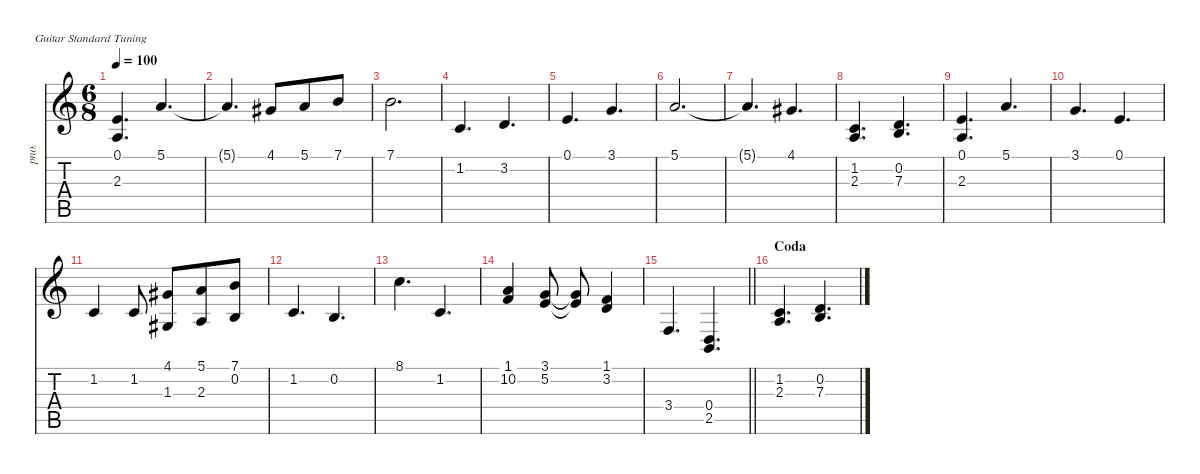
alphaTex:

\defaultSystemsLayout 4
\hideDynamics
\bracketExtendMode nobrackets
\track ("Piano - Brendan O'Brien" "pno.") {instrument acousticgrandpiano}
\staff {score tabs}
\tuning (E4 B3 G3 D3 A2 E2)
\ts (6 8)
\tempo 100
\clef g2
\ks c
(0.1 2.3).4{d dy f} 5.1.4{d} |
5.1{t}.4{d} 4.1{acc #}.8 5.1.8 7.1.8 |
7.1.2{d} |
1.2.4{d} 3.2.4{d} |
0.1.4{d} 3.1.4{d} |
5.1.2{d} |
5.1{t}.4{d} 4.1{acc #}.4{d} |
(1.2 2.3).4{d} (0.2 7.3).4{d} |
(0.1 2.3).4{d} 5.1.4{d} |
3.1.4{d} 0.1.4{d} |
1.2.4 1.2.8 (4.1{acc #} 1.3{acc #}).8 (5.1 2.3).8 (7.1 0.2).8 |
1.2.4{d} 0.2.4{d} |
8.1.4{d} 1.2.4{d} |
(1.1 10.2).4 (3.1 5.2).8 (3.1{t} 5.2{t}).8 (1.1 3.2).4 |
\barLineRight lightlight
3.4.4{d} (0.4 2.5).4{d} |
\section ("" "Coda")
(1.2 2.3).4{d} (0.2 7.3).4{d}
